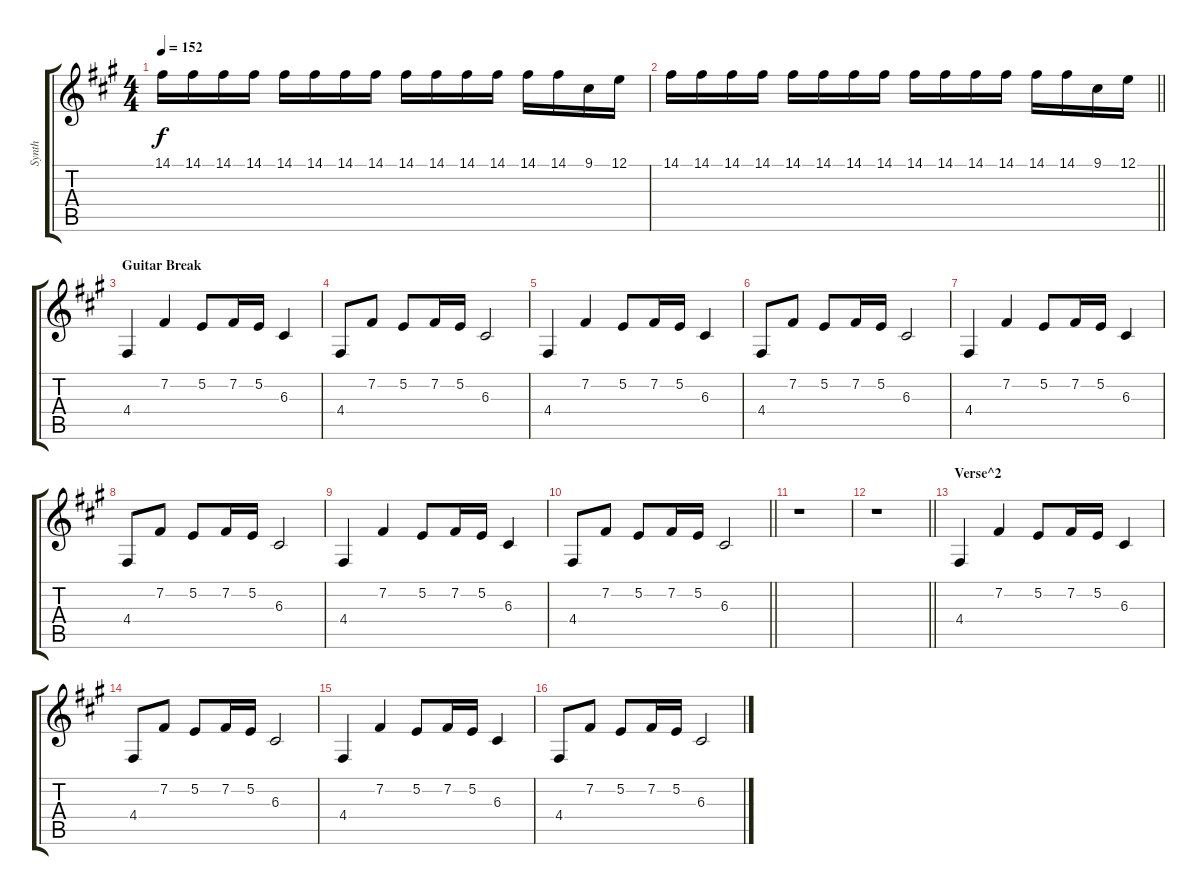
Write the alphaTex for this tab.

\track ("Synth" "Synth") {instrument lead2sawtooth}
\staff {score tabs}
\tuning (E4 B3 G3 D3 A2 E2) {hide}
\ts (4 4)
\tempo 152
\clef g2
\ks f#minor
14.1.16{dy f} 14.1.16 14.1.16 14.1.16 14.1.16 14.1.16 14.1.16 14.1.16 14.1.16 14.1.16 14.1.16 14.1.16 14.1.16 14.1.16 9.1.16 12.1.16 |
\barLineRight lightlight
14.1.16 14.1.16 14.1.16 14.1.16 14.1.16 14.1.16 14.1.16 14.1.16 14.1.16 14.1.16 14.1.16 14.1.16 14.1.16 14.1.16 9.1.16 12.1.16 |
\section ("" "Guitar Break")
4.4.4 7.2.4 5.2.8 7.2.16 5.2.16 6.3.4 |
4.4.8 7.2.8 5.2.8 7.2.16 5.2.16 6.3.2 |
4.4.4 7.2.4 5.2.8 7.2.16 5.2.16 6.3.4 |
4.4.8 7.2.8 5.2.8 7.2.16 5.2.16 6.3.2 |
4.4.4 7.2.4 5.2.8 7.2.16 5.2.16 6.3.4 |
4.4.8 7.2.8 5.2.8 7.2.16 5.2.16 6.3.2 |
4.4.4 7.2.4 5.2.8 7.2.16 5.2.16 6.3.4 |
\barLineRight lightlight
4.4.8 7.2.8 5.2.8 7.2.16 5.2.16 6.3.2 |
r.1 |
\barLineRight lightlight
r.1 |
\section ("" "Verse^2")
4.4.4 7.2.4 5.2.8 7.2.16 5.2.16 6.3.4 |
4.4.8 7.2.8 5.2.8 7.2.16 5.2.16 6.3.2 |
4.4.4 7.2.4 5.2.8 7.2.16 5.2.16 6.3.4 |
4.4.8 7.2.8 5.2.8 7.2.16 5.2.16 6.3.2
